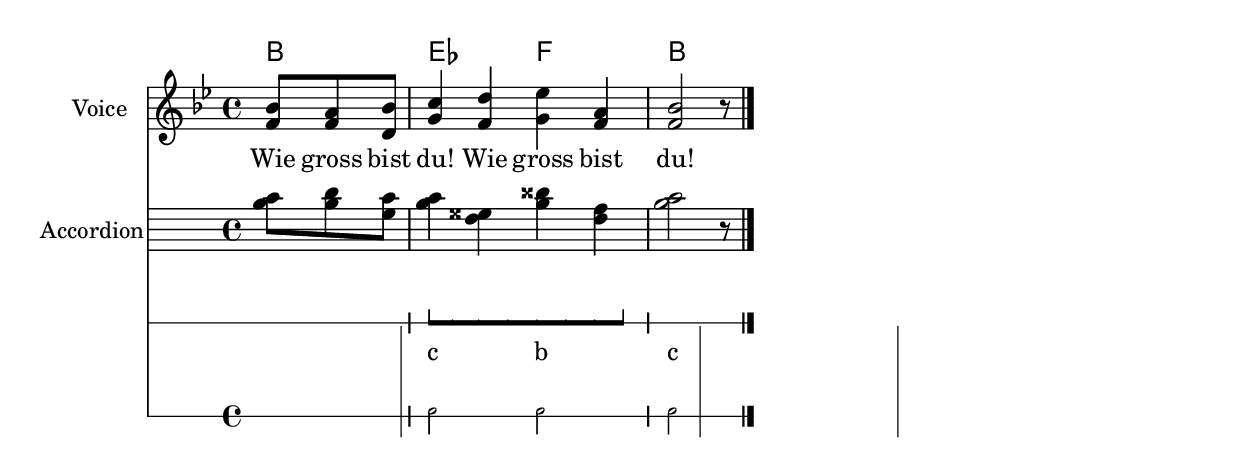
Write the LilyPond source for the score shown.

%% Do not edit this file; it is auto-generated from LSR http://lsr.dsi.unimi.it
%% This file is in the public domain.
\version "2.13.0"

\header {
  lsrtags = "template"

  texidoc = "
A template to write a score for a diatonic accordion.

- There is a horizontal staff indicating if the accordion must be
pushed (thick line) or pulled (thin line)

- There is a small rhythmic staff with lyrics that describes the bass
buttons to press. The bar lines are made from gridlines

- The tabulator staff for diatonic accordions shows the geographic
position of the buttons and not (as for every other instrument) the
pitch of the notes; the keys on the melody-side of the accordion are
placed in three columns and about 12 rows


In the tabulator staff notation the outermost column is described with
notes between lines, the innermost column is described with notes
between lines and a cross as accidental, and the middle column is
described with notes on a line, whereby the row in the middle is
represented on the middle line in the staff.


Some words to transpose piano notes to the diatonic accordion:


1. Every diatonic accordion is built for some keys only (for example,
for the keys of C major and F major), so it is important to transpose a
piano melody to match one of these keys. Transpose the source code, not
only the output because this code is required later on to translate it
once more to the tabulator staff. This can be done with the command
@code{displayLilyMusic}.


2. You have to alternate the push- and pull-direction of the accordion
regularly. If the player has a too long part to pull the accordion gets
broken. On the other hand, some harmonies are only available in one
direction. Considering this, decide which parts of the melody are the
push-parts and which the pull-parts.


3. For each pull- or push-part translate the piano notes to the
according tabulature representation.


This snippet comes with a useful optional macro for the jEdit text
editor. 

"
  doctitle = "Score for diatonic accordion"
} % begin verbatim

verse = \lyricmode { Wie gross bist du! Wie gross bist du! }

harmonies = \new ChordNames \chordmode {
  \germanChords
  \set chordChanges = ##t
	bes8 bes8 bes8
  es2 f
  bes1
}

NoStem = \override Stem #'transparent = ##t
NoNoteHead = \override NoteHead #'transparent = ##t
ZeroBeam = \override Beam  #'positions = #'(0 . 0)

staffTabLine = \new Staff \with {
  \remove "Time_signature_engraver"
  \remove "Clef_engraver"
} {
  \override Staff.StaffSymbol #'line-positions = #'(0)
% Shows one horizontal line. The vertical line (simulating a bar-line) is simulated with a gridline
	\set Staff.midiInstrument = #"choir aahs"
	\key c \major
	\relative c''
		{  
			% disable the following line to see the the noteheads while writing the song 
			\NoNoteHead  
			\override NoteHead #'no-ledgers = ##t

			% The beam between 8th-notes is used to draw the push-line
			%How to fast write the push-lines: 
			%	 1. write repeatedly 'c c c c c c c c |' for the whole length of the song 
			%	 2. uncomment the line \NoNoteHead
			%	 3. compile
			%	 4. Mark the positions on which push/pull changes. 
			%	    In the score-picture click on the position the push- or pull-part starts 
                        %           (on the noteHead, the cursor will change to a hand-icon).
			%	    The cursor in the source code will jump just at this position.
			%	  a) If a push-part starts there, replace the 'c' by an 'e['
			%	  b) If a pull-part starts there, replace the 'c' by an 's'
			%	 5. Switch into 'overwrite-mode' by pressing the 'ins' key. 
			%	 6. For the pull-parts overwrite the 'c' with 's' 
			%	 7. For every push-part replace the last 'c' with 'e]' 
			%        8. Switch into 'insert-mode' again 
			%	 9. At last it should look lik e.g. (s s e[ c | c c c c c c c c | c c c c c c e] s s)
			%	10. re-enable the line \NoNoteHead
			\autoBeamOff
			\ZeroBeam 
			 s8 s s e[ c c c c c c e] | s s s s s 
		}
}

%{
%}

% Accordion melody in tabulator score		
% 1. Place a copy of the piano melody below
% 2. Separate piano melody into pull- and push-parts according to the staffTabLine you've already made      
% 3. For each line: Double the line. Remark the 1st one (Keeps unchanged as reference) and then change the second line using the transformation paper
%    or the macros 'conv2diaton push.bsh' and 'conv2diaton pull.bsh' 
% Tips:
% - In jEdit Search & Replace mark the Option 'Keep Dialog'

AccordionTabTwoCBesDur = {
 % pull 1
 %<f' bes'>8 <f' a'>8 <d' bes'>8 | 
<g'' a''>8 <g'' b''>8 <e'' a''>8 | 
 % push 2
 %<g' c''>4 <f' d''> <g' ees''> <f' a'> | 
<g'' a''>4 <d'' eisis''> <g'' bisis''> <d'' f''> | 
 % pull 3
% <f' bes'>2 r8 }
 <g'' a''>2 r8 }

  AccordionTab= { \dynamicUp		
% 1. Place a copy of the piano melody above
% 2. Separate piano melody into pull- and push-parts according to the staffTabLine you've already made      
% 3. For each line: Double the line. Remark the 1st one (Keeps unchanged as reference) and then 
%    change the second line using the transformation paper
% Tips:
% - In jEdit Search & Replace mark the Option 'Keep Dialog'
% - 
\AccordionTabTwoCBesDur
 }


 
 \layout {   
 \context {
   \Staff    	  
   \consists "Grid_point_engraver"

   gridInterval = #(ly:make-moment 4 4) % 4/4 - tact. How many beats per bar

   % The following line has to be adjusted O-F-T-E-N.
   \override GridPoint #'Y-extent = #'(-2 . -21)   
 }
 \context {
    \ChoirStaff
    \remove "System_start_delimiter_engraver" 
 }
}

staffVoice = \new Staff=astaffvoice  {
	\time 4/4
	\set Staff.instrumentName="Voice"
	\set Staff.midiInstrument="voice oohs"
	\key bes \major
	\partial 8*3 
	\clef treble
	{ 	
		\context Voice = "melodyVoi" 
		{ <f' bes'>8 <f' a'>8 <d' bes'>8 | <g' c''>4 <f' d''> <g' es''> <f' a'> | <f' bes'>2 r8 }
	\bar "|."
	}
}

staffAccordionMel = \new Staff  \with { \remove "Clef_engraver" } {
	#(set-accidental-style 'forget) %Set the accidentals (Vorzeichen) for each note, 
					%do not remember them for the rest of the measure.  
	\time 4/4
	\set Staff.instrumentName="Accordion"
	\set Staff.midiInstrument="voice oohs"
	\key c \major
	\clef treble
	{ \AccordionTab \bar "|." }
}

	AltOn = #(define-music-function (parser location mag) (number?)
        	#{ \override Stem #'length = #$(* 7.0 mag)
		\override NoteHead #'font-size =
		#$(inexact->exact (* (/ 6.0 (log 2.0)) (log mag))) #})
     
	AltOff = {
		\revert Stem #'length
		\revert NoteHead #'font-size
		}

BassRhytm = {s4 s8 | c2 c2 | c2 s8 }
LyricBassRhythmI=  \lyricmode { c b | c }

staffBassRhytm = \new Staff=staffbass  \with { \remove "Clef_engraver" } {
	% This is not a RhythmicStaff  because it must be possible to append lyrics.
		
	\override Score.GridLine #'extra-offset = #'( 13.0 . 0.0 ) % x.y
	\override Staff.StaffSymbol #'line-positions = #'( 0 ) 
        % Shows one horizontal line. The vertical line (simulating a bar-line) is simulated by a grid
        % Search for 'grid' in this page to find all related functions 
	\time 4/4
	{ 	
		\context Voice = "VoiceBassRhytm" 
		\stemDown \AltOn #0.6
		\relative c''
		{   
		\BassRhytm
		}
		\AltOff
	\bar "|."
	}
}

\new Score 
\with {
 \consists "Grid_line_span_engraver" %The vertical line (simulating a bar-line) in the staffBassRhytm is a gridline 
}
\new ChoirStaff 
	<<
		\harmonies 
		\staffVoice
		\context Lyrics = "lmelodyVoi" \with {alignBelowContext=astaffvoice} { \lyricsto "melodyVoi" \verse }
		\staffAccordionMel
		\staffTabLine
		\staffBassRhytm
	\context Lyrics = "lBassRhytmAboveI" \with {alignAboveContext=staffbass} \lyricsto VoiceBassRhytm \LyricBassRhythmI
	>>
%}
